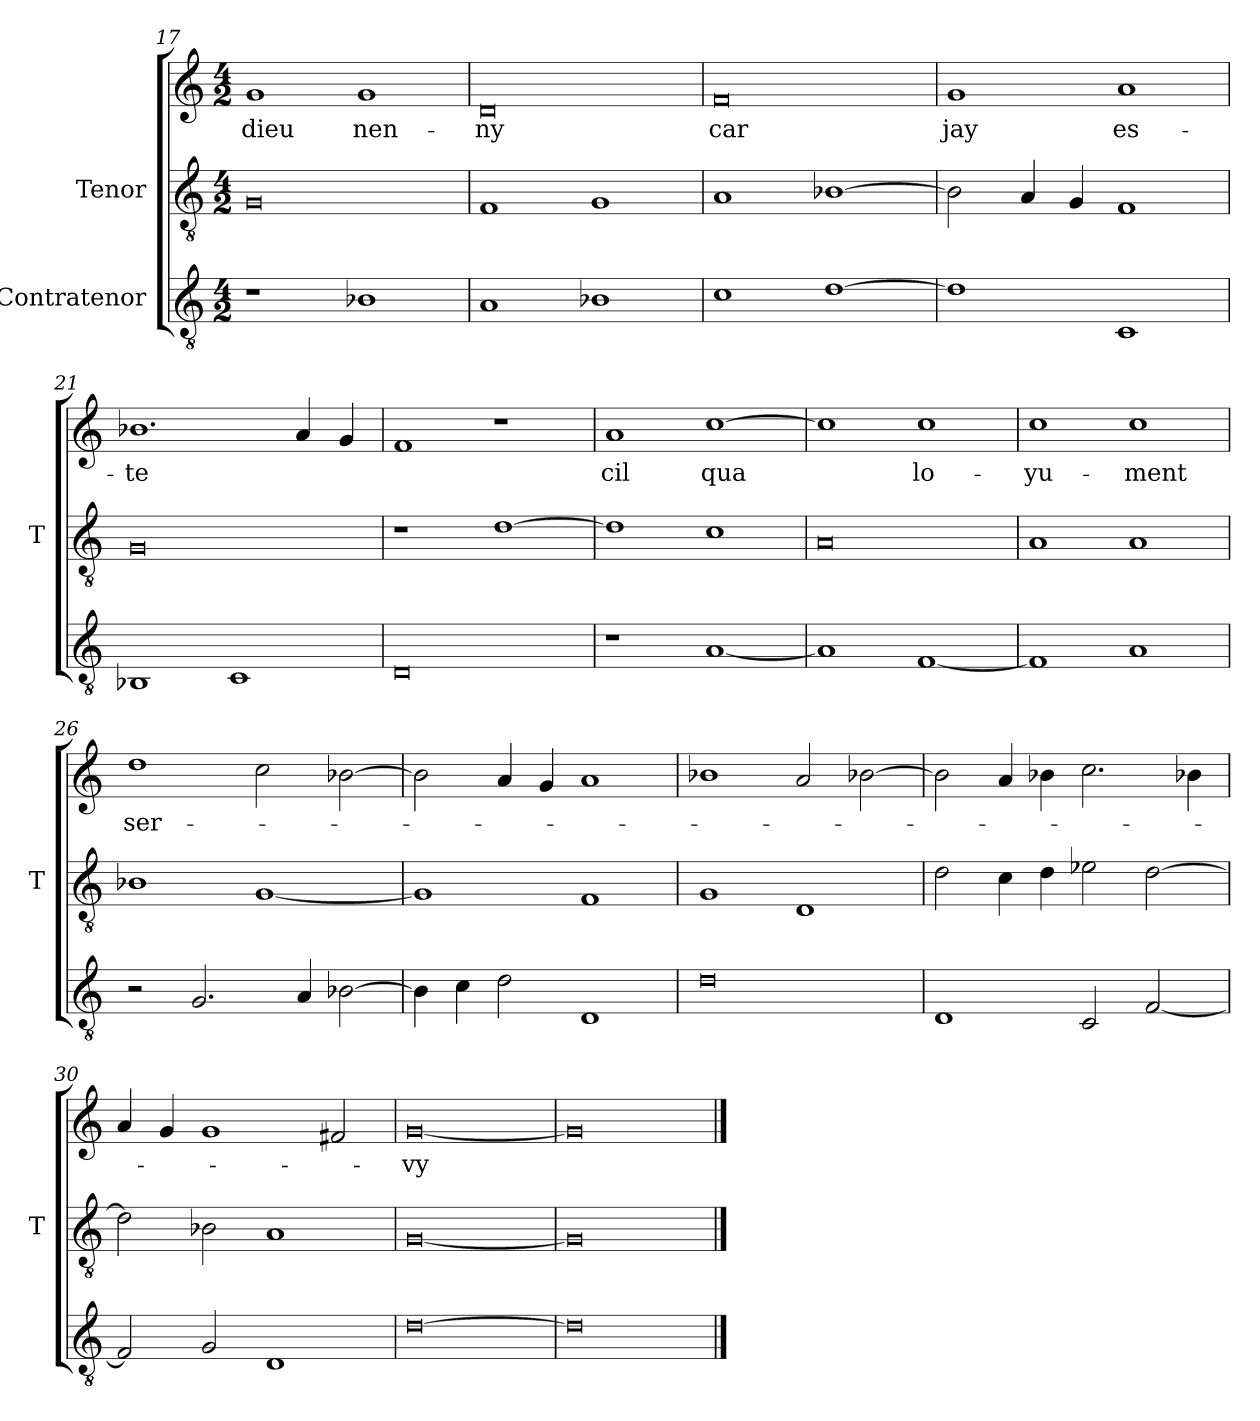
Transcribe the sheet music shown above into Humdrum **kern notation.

**kern	**kern	**kern	**text
*part3	*part2	*part1	*part1
*staff3	*staff2	*staff1	*staff1
*I"Contratenor	*I"Tenor	*	*
*	*I'T	*	*
*clefGv2	*clefGv2	*clefG2	*
*M4/2	*M4/2	*M4/2	*
=17	=17	=17	=17
1r	0G	1g	-dieu
1B-X	.	1g	nen-
=18	=18	=18	=18
1A	1F	0d	-ny
1B-X	1G	.	.
=19	=19	=19	=19
1c	1A	0f	-car
[1d	[1B-X	.	.
=20	=20	=20	=20
1d]	2B-]	1g	-jay
.	4A	.	.
.	4G	.	.
1C	1F	1a	es-
=21	=21	=21	=21
1BB-X	0G	1.b-X	-te
1C	.	.	.
.	.	4a	.
.	.	4g	.
=22	=22	=22	=22
0D	1r	1f	.
.	[1d	1r	.
=23	=23	=23	=23
1r	1d]	1a	-cil
[1A	1c	[1cc	-qua
=24	=24	=24	=24
1A]	0A	1cc]	.
[1F	.	1cc	lo-
=25	=25	=25	=25
1F]	1A	1cc	-yu-
1A	1A	1cc	-ment
=26	=26	=26	=26
2r	1B-X	1dd	ser-
2.G	.	.	.
.	[1G	2cc	.
4A	.	.	.
[2B-X	.	[2b-X	.
=27	=27	=27	=27
4B-]	1G]	2b-]	.
4c	.	.	.
2d	.	4a	.
.	.	4g	.
1D	1F	1a	.
=28	=28	=28	=28
0d	1G	1b-X	.
.	1D	2a	.
.	.	[2b-X	.
=29	=29	=29	=29
1D	2d	2b-]	.
.	4c	4a	.
.	4d	4b-X	.
2C	2e-X	2.cc	.
[2F	[2d	.	.
.	.	4b-X	.
=30	=30	=30	=30
2F]	2d]	4a	.
.	.	4g	.
2G	2B-X	1g	.
1D	1A	.	.
.	.	2f#X	.
=31	=31	=31	=31
[0d	[0G	[0g	-vy
=32	=32	=32	=32
0d]	0G]	0g]	.
==	==	==	==
*-	*-	*-	*-
